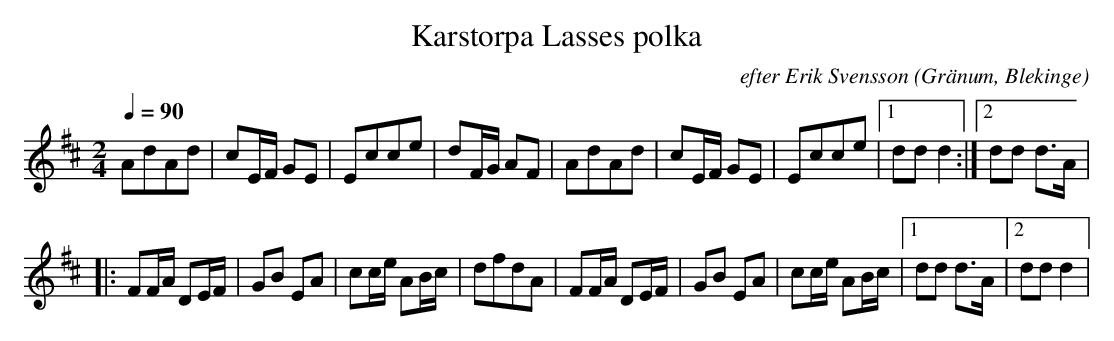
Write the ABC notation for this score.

X:1
T:Karstorpa Lasses polka
C: efter Erik Svensson
O:Gränum, Blekinge
M:2/4
L:1/8
K:D
Q:1/4=90
AdAd | cE/F/ GE | Ecce | dF/G/ AF | AdAd | cE/F/ GE | Ecce |[1 dd d2 :|[2 dd  d>A |
|: FF/A/ DE/F/ | GB EA | cc/e/ AB/c/ | dfdA | FF/A/ DE/F/ | GB EA | cc/e/ AB/c/ |[1 dd d>A |[2 dd d2 |
